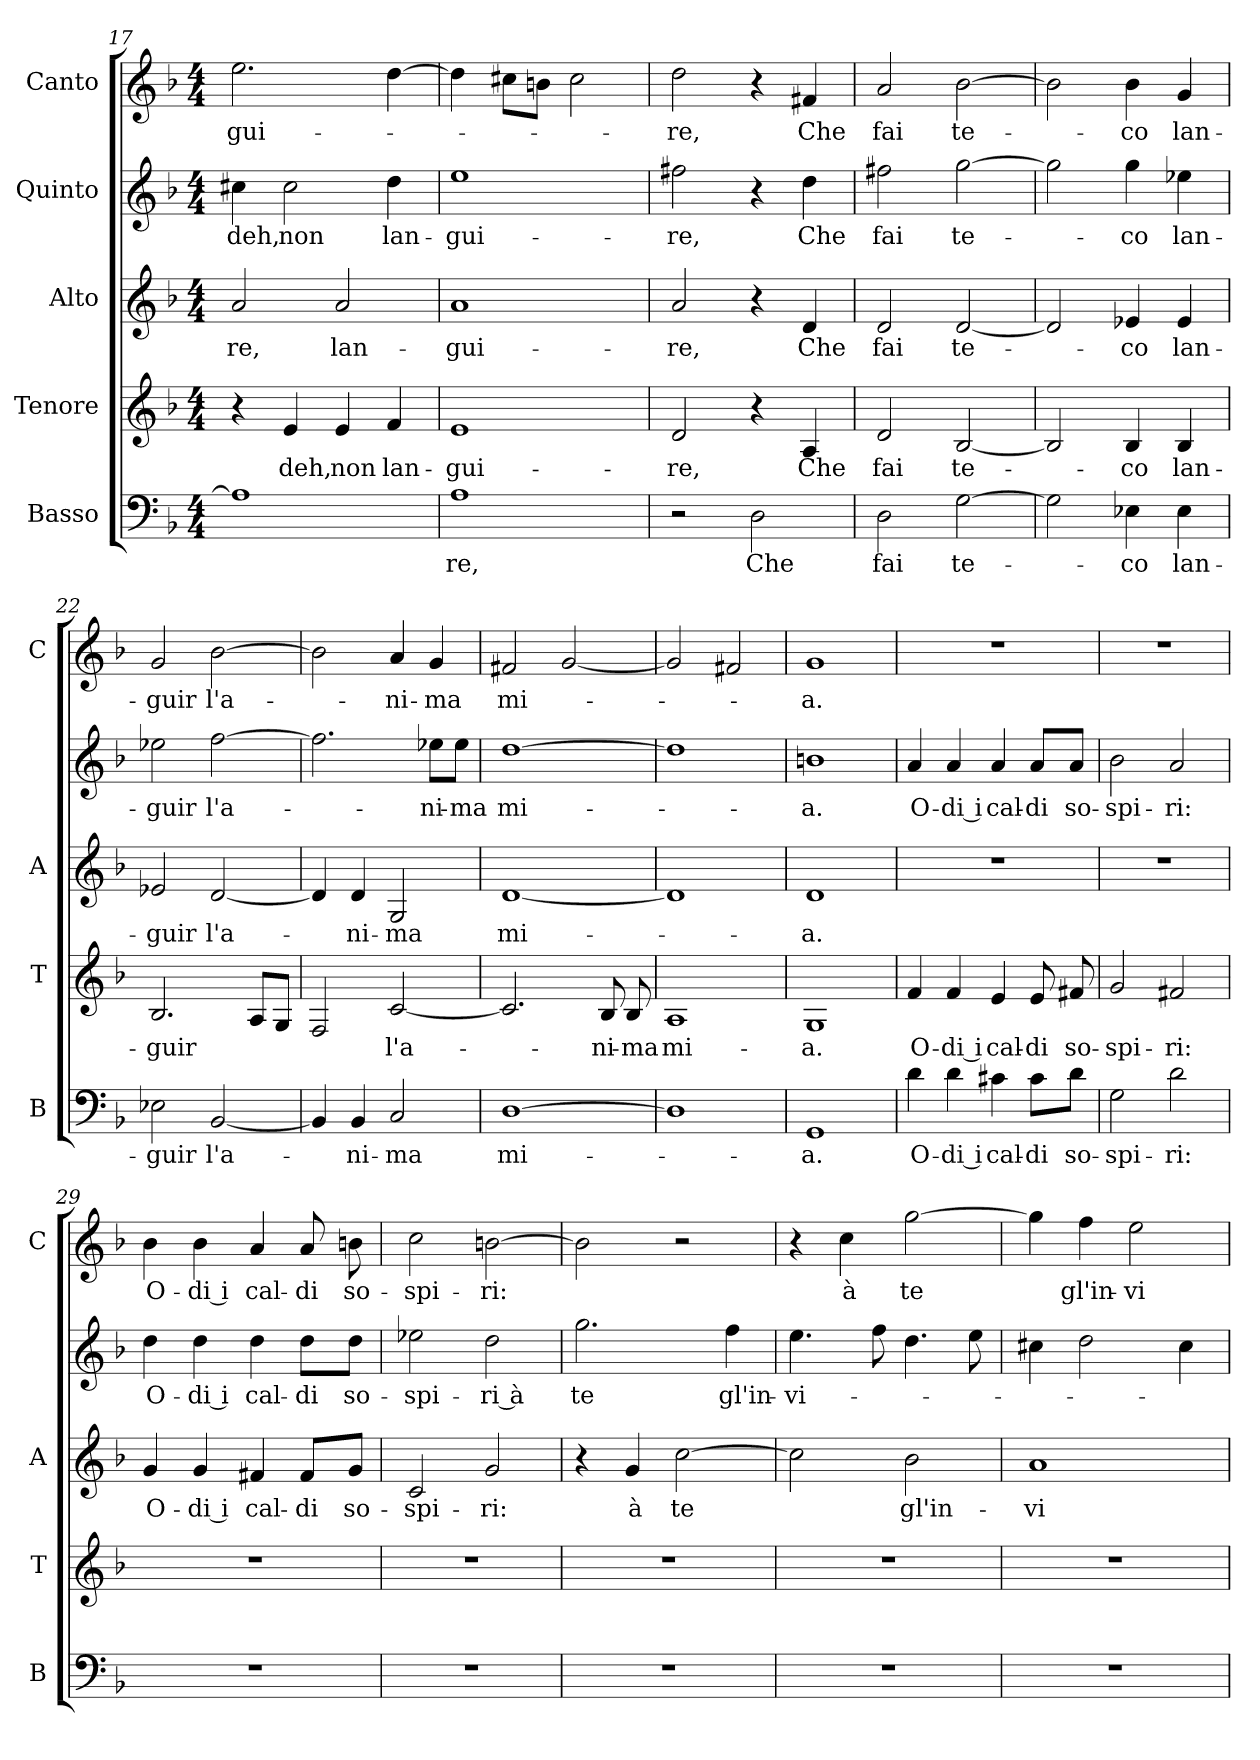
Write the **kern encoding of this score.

**kern	**text	**kern	**text	**kern	**text	**kern	**text	**kern	**text
*part5	*part5	*part4	*part4	*part3	*part3	*part2	*part2	*part1	*part1
*staff5	*staff5	*staff4	*staff4	*staff3	*staff3	*staff2	*staff2	*staff1	*staff1
*I"Basso	*	*I"Tenore	*	*I"Alto	*	*I"Quinto	*	*I"Canto	*
*I'B	*	*I'T	*	*I'A	*	*	*	*I'C	*
*clefF4	*	*clefG2	*	*clefG2	*	*clefG2	*	*clefG2	*
*k[b-]	*	*k[b-]	*	*k[b-]	*	*k[b-]	*	*k[b-]	*
*F:	*	*F:	*	*F:	*	*F:	*	*F:	*
*M4/4	*	*M4/4	*	*M4/4	*	*M4/4	*	*M4/4	*
=17	=17	=17	=17	=17	=17	=17	=17	=17	=17
!	!	!	!	!	!LO:LY:b	!	!LO:LY:b	!	!LO:LY:b
1A]	.	4r	.	2a/	-re,	4cc#X\	deh,	2.ee\	-gui-
!	!	!	!LO:LY:b	!	!	!	!LO:LY:b	!	!
.	.	4e/	deh,	.	.	2cc#\	non	.	.
!	!	!	!LO:LY:b	!	!LO:LY:b	!	!	!	!
.	.	4e/	non	2a/	lan-	.	.	.	.
!	!	!	!LO:LY:b	!	!	!	!LO:LY:b	!	!
.	.	4f/	lan-	.	.	4dd\	lan-	[4dd\	.
=18	=18	=18	=18	=18	=18	=18	=18	=18	=18
!	!LO:LY:b	!	!LO:LY:b	!	!LO:LY:b	!	!LO:LY:b	!	!
1A	-re,	1e	-gui-	1a	-gui-	1ee	-gui-	4dd\]	.
.	.	.	.	.	.	.	.	8cc#X\L	.
.	.	.	.	.	.	.	.	8bn\J	.
.	.	.	.	.	.	.	.	2cc#\	.
=19	=19	=19	=19	=19	=19	=19	=19	=19	=19
!	!	!	!LO:LY:b	!	!LO:LY:b	!	!LO:LY:b	!	!LO:LY:b
2r	.	2d/	-re,	2a/	-re,	2ff#X\	-re,	2dd\	-re,
!	!LO:LY:b	!	!	!	!	!	!	!	!
2D\	Che	4r	.	4r	.	4r	.	4r	.
!	!	!	!LO:LY:b	!	!LO:LY:b	!	!LO:LY:b	!	!LO:LY:b
.	.	4A/	Che	4d/	Che	4dd\	Che	4f#X/	Che
=20	=20	=20	=20	=20	=20	=20	=20	=20	=20
!	!LO:LY:b	!	!LO:LY:b	!	!LO:LY:b	!	!LO:LY:b	!	!LO:LY:b
2D\	fai	2d/	fai	2d/	fai	2ff#X\	fai	2a/	fai
!	!LO:LY:b	!	!LO:LY:b	!	!LO:LY:b	!	!LO:LY:b	!	!LO:LY:b
[2G\	te-	[2B-/	te-	[2d/	te-	[2gg\	te-	[2b-\	te-
=21	=21	=21	=21	=21	=21	=21	=21	=21	=21
2G\]	.	2B-/]	.	2d/]	.	2gg\]	.	2b-\]	.
!	!LO:LY:b	!	!LO:LY:b	!	!LO:LY:b	!	!LO:LY:b	!	!LO:LY:b
4E-X\	-co	4B-/	-co	4e-X/	-co	4gg\	-co	4b-\	-co
!	!LO:LY:b	!	!LO:LY:b	!	!LO:LY:b	!	!LO:LY:b	!	!LO:LY:b
4E-\	lan-	4B-/	lan-	4e-/	lan-	4ee-X\	lan-	4g/	lan-
!!LO:LB:g=z
=22	=22	=22	=22	=22	=22	=22	=22	=22	=22
!	!LO:LY:b	!	!LO:LY:b	!	!LO:LY:b	!	!LO:LY:b	!	!LO:LY:b
2E-X\	-guir	2.B-/	-guir	2e-X/	-guir	2ee-X\	-guir	2g/	-guir
!	!LO:LY:b	!	!	!	!LO:LY:b	!	!LO:LY:b	!	!LO:LY:b
[2BB-/	l'a-	.	.	[2d/	l'a-	[2ff\	l'a-	[2b-\	l'a-
.	.	8A/L	.	.	.	.	.	.	.
.	.	8G/J	.	.	.	.	.	.	.
=23	=23	=23	=23	=23	=23	=23	=23	=23	=23
4BB-/]	.	2F/	.	4d/]	.	2.ff\]	.	2b-\]	.
!	!LO:LY:b	!	!	!	!LO:LY:b	!	!	!	!
4BB-/	-ni-	.	.	4d/	-ni-	.	.	.	.
!	!LO:LY:b	!	!LO:LY:b	!	!LO:LY:b	!	!	!	!LO:LY:b
2C/	-ma	[2c/	l'a-	2G/	-ma	.	.	4a/	-ni-
!	!	!	!	!	!	!	!LO:LY:b	!	!LO:LY:b
.	.	.	.	.	.	8ee-X\L	-ni-	4g/	-ma
!	!	!	!	!	!	!	!LO:LY:b	!	!
.	.	.	.	.	.	8ee-\J	-ma	.	.
=24	=24	=24	=24	=24	=24	=24	=24	=24	=24
!	!LO:LY:b	!	!	!	!LO:LY:b	!	!LO:LY:b	!	!LO:LY:b
[1D	mi-	2.c/]	.	[1d	mi-	[1dd	mi-	2f#X/	mi-
.	.	.	.	.	.	.	.	[2g/	.
!	!	!	!LO:LY:b	!	!	!	!	!	!
.	.	8B-/	-ni-	.	.	.	.	.	.
!	!	!	!LO:LY:b	!	!	!	!	!	!
.	.	8B-/	-ma	.	.	.	.	.	.
=25	=25	=25	=25	=25	=25	=25	=25	=25	=25
!	!	!	!LO:LY:b	!	!	!	!	!	!
1D]	.	1A	mi-	1d]	.	1dd]	.	2g/]	.
.	.	.	.	.	.	.	.	2f#X/	.
=26	=26	=26	=26	=26	=26	=26	=26	=26	=26
!	!LO:LY:b	!	!LO:LY:b	!	!LO:LY:b	!	!LO:LY:b	!	!LO:LY:b
1GG	-a.	1G	-a.	1d	-a.	1bn	-a.	1g	-a.
=27	=27	=27	=27	=27	=27	=27	=27	=27	=27
!	!LO:LY:b	!	!LO:LY:b	!	!	!	!LO:LY:b	!	!
4d\	O-	4f/	O-	1r	.	4a/	O-	1r	.
!	!LO:LY:b	!	!LO:LY:b	!	!	!	!LO:LY:b	!	!
4d\	-di i	4f/	-di i	.	.	4a/	-di i	.	.
!	!LO:LY:b	!	!LO:LY:b	!	!	!	!LO:LY:b	!	!
4c#X\	cal-	4e/	cal-	.	.	4a/	cal-	.	.
!	!LO:LY:b	!	!LO:LY:b	!	!	!	!LO:LY:b	!	!
8c#\L	-di	8e/	-di	.	.	8a/L	-di	.	.
!	!LO:LY:b	!	!LO:LY:b	!	!	!	!LO:LY:b	!	!
8d\J	so-	8f#X/	so-	.	.	8a/J	so-	.	.
=28	=28	=28	=28	=28	=28	=28	=28	=28	=28
!	!LO:LY:b	!	!LO:LY:b	!	!	!	!LO:LY:b	!	!
2G\	-spi-	2g/	-spi-	1r	.	2b-\	-spi-	1r	.
!	!LO:LY:b	!	!LO:LY:b	!	!	!	!LO:LY:b	!	!
2d\	-ri:	2f#X/	-ri:	.	.	2a/	-ri:	.	.
=29	=29	=29	=29	=29	=29	=29	=29	=29	=29
!	!	!	!	!	!LO:LY:b	!	!LO:LY:b	!	!LO:LY:b
1r	.	1r	.	4g/	O-	4dd\	O-	4b-\	O-
!	!	!	!	!	!LO:LY:b	!	!LO:LY:b	!	!LO:LY:b
.	.	.	.	4g/	-di i	4dd\	-di i	4b-\	-di i
!	!	!	!	!	!LO:LY:b	!	!LO:LY:b	!	!LO:LY:b
.	.	.	.	4f#X/	cal-	4dd\	cal-	4a/	cal-
!	!	!	!	!	!LO:LY:b	!	!LO:LY:b	!	!LO:LY:b
.	.	.	.	8f#/L	-di	8dd\L	-di	8a/	-di
!	!	!	!	!	!LO:LY:b	!	!LO:LY:b	!	!LO:LY:b
.	.	.	.	8g/J	so-	8dd\J	so-	8bn\	so-
!!LO:LB:g=z
=30	=30	=30	=30	=30	=30	=30	=30	=30	=30
!	!	!	!	!	!LO:LY:b	!	!LO:LY:b	!	!LO:LY:b
1r	.	1r	.	2c/	-spi-	2ee-X\	-spi-	2cc\	-spi-
!	!	!	!	!	!LO:LY:b	!	!LO:LY:b	!	!LO:LY:b
.	.	.	.	2g/	-ri:	2dd\	-ri à	[2bn\	-ri:
=31	=31	=31	=31	=31	=31	=31	=31	=31	=31
!	!	!	!	!	!	!	!LO:LY:b	!	!
1r	.	1r	.	4r	.	2.gg\	te	2b\]	.
!	!	!	!	!	!LO:LY:b	!	!	!	!
.	.	.	.	4g/	à	.	.	.	.
!	!	!	!	!	!LO:LY:b	!	!	!	!
.	.	.	.	[2cc\	te	.	.	2r	.
!	!	!	!	!	!	!	!LO:LY:b	!	!
.	.	.	.	.	.	4ff\	gl'in-	.	.
=32	=32	=32	=32	=32	=32	=32	=32	=32	=32
!	!	!	!	!	!	!	!LO:LY:b	!	!
1r	.	1r	.	2cc\]	.	4.ee\	-vi-	4r	.
!	!	!	!	!	!	!	!	!	!LO:LY:b
.	.	.	.	.	.	.	.	4cc\	à
.	.	.	.	.	.	8ff\	.	.	.
!	!	!	!	!	!LO:LY:b	!	!	!	!LO:LY:b
.	.	.	.	2b-\	gl'in-	4.dd\	.	[2gg\	te
.	.	.	.	.	.	8ee\	.	.	.
=33	=33	=33	=33	=33	=33	=33	=33	=33	=33
!	!	!	!	!	!LO:LY:b	!	!	!	!
1r	.	1r	.	1a	-vi-	4cc#X\	.	4gg\]	.
!	!	!	!	!	!	!	!	!	!LO:LY:b
.	.	.	.	.	.	2dd\	.	4ff\	gl'in-
!	!	!	!	!	!	!	!	!	!LO:LY:b
.	.	.	.	.	.	.	.	2ee\	-vi-
.	.	.	.	.	.	4cc#\	.	.	.
=	=	=	=	=	=	=	=	=	=
*-	*-	*-	*-	*-	*-	*-	*-	*-	*-
